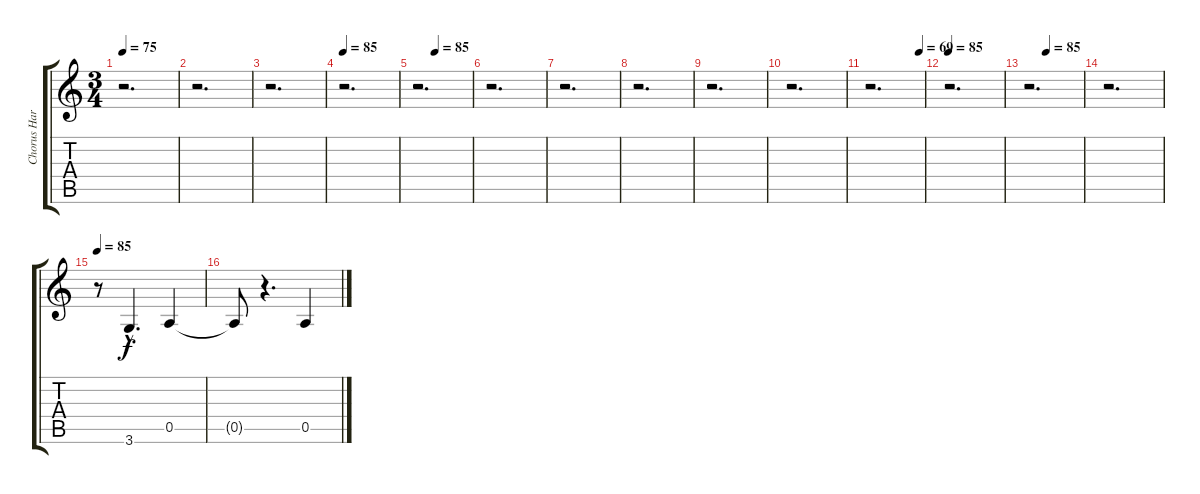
\track ("Chorus Harm." "Chorus Har") {instrument fretlessbass}
\staff {score tabs}
\tuning (E4 B3 G3 D3 A2 E2) {hide}
\ts (3 4)
\tempo 75
\clef g2
\ks c
r.2{d dy f} |
r.2{d} |
r.2{d} |
\tempo 85
r.2{d} |
\tempo (85 0.3333333333333333)
r.2{d} |
r.2{d} |
r.2{d} |
r.2{d} |
r.2{d} |
r.2{d} |
\tempo (69 0.9166666666666666)
r.2{d} |
\tempo 85
r.2{d} |
\tempo (85 0.3333333333333333)
r.2{d} |
r.2{d} |
\tempo 85
r.8 3.6{hac}.4{d} 0.5.4 |
0.5{t}.8 r.4{d} 0.5.4
